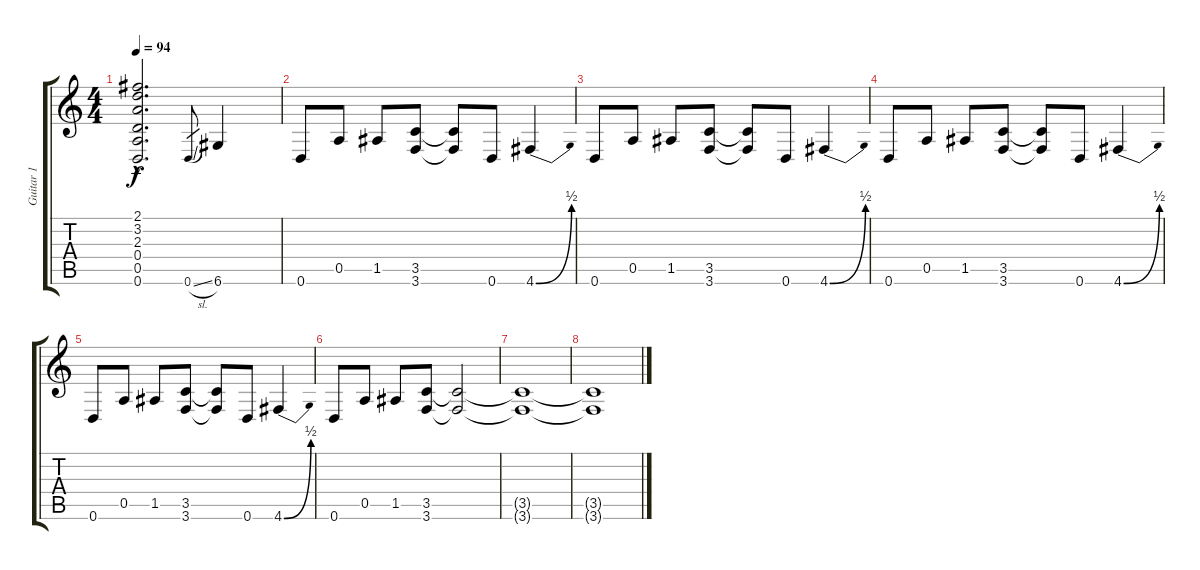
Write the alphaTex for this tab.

\track ("Guitar 1" "Guitar 1") {instrument overdrivenguitar}
\staff {score tabs}
\tuning (E4 B3 G3 D3 A2 D2) {hide}
\ts (4 4)
\tempo 94
\clef g2
\ks c
(2.1{hac t} 3.2{hac t} 2.3{hac t} 0.4{hac t} 0.5{hac t} 0.6{hac t}).2{d dy f} 0.6{sl}.8{gr} 6.6.4 |
0.6.8 0.5.8 1.5.8 (3.5 3.6).8 (3.5{t} 3.6{t}).8 0.6.8 4.6{be (bend 0 0 60 2)}.4 |
0.6.8 0.5.8 1.5.8 (3.5 3.6).8 (3.5{t} 3.6{t}).8 0.6.8 4.6{be (bend 0 0 60 2)}.4 |
0.6.8 0.5.8 1.5.8 (3.5 3.6).8 (3.5{t} 3.6{t}).8 0.6.8 4.6{be (bend 0 0 60 2)}.4 |
0.6.8 0.5.8 1.5.8 (3.5 3.6).8 (3.5{t} 3.6{t}).8 0.6.8 4.6{be (bend 0 0 60 2)}.4 |
0.6.8 0.5.8 1.5.8 (3.5 3.6).8 (3.5{t} 3.6{t}).2 |
(3.5{t} 3.6{t}).1 |
(3.5{t} 3.6{t}).1
